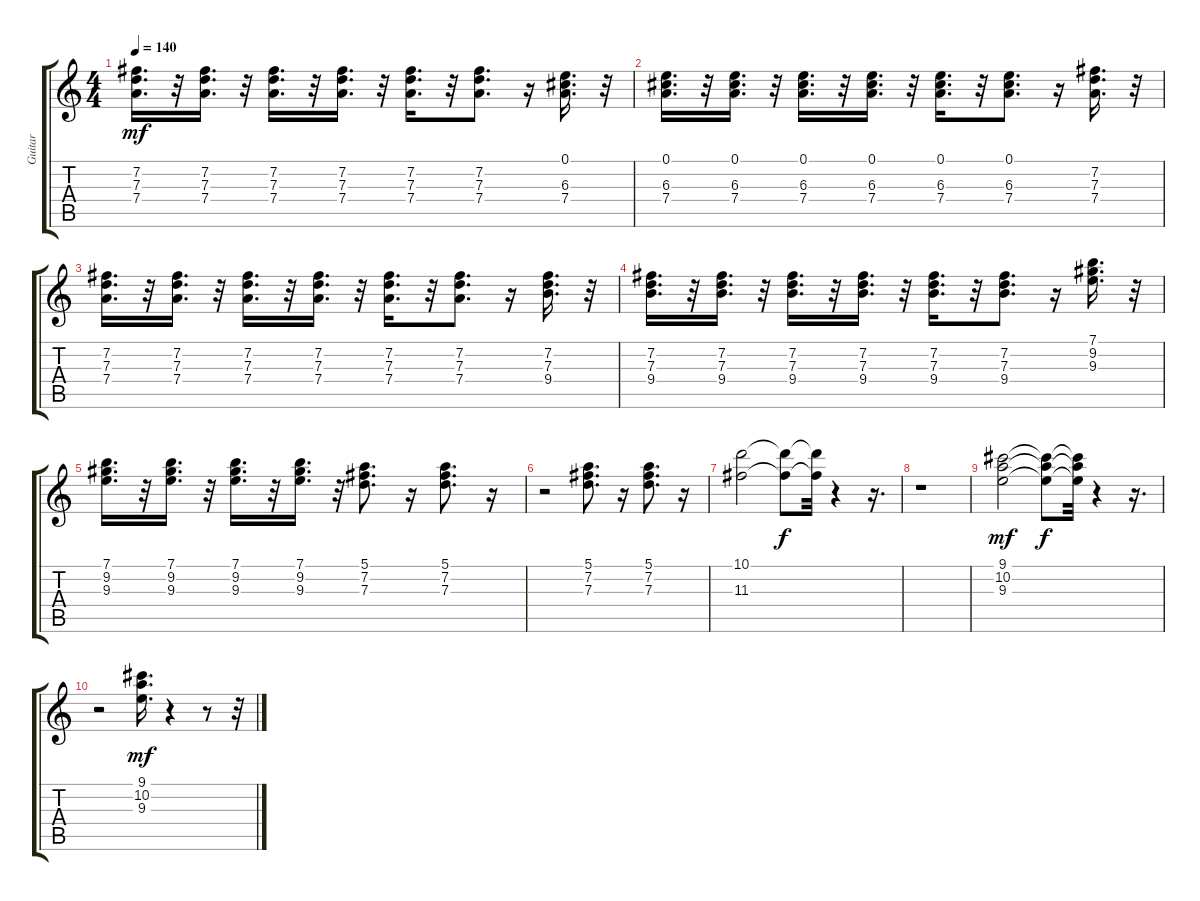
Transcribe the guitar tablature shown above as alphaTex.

\track ("Guitar" "Guitar") {instrument overdrivenguitar}
\staff {score tabs}
\tuning (E4 B3 G3 D3 A2 E2) {hide}
\ts (4 4)
\tempo 140
\clef g2
\ks c
(7.2 7.3 7.4).16{d dy mf} r.32 (7.2 7.3 7.4).16{d} r.32 (7.2 7.3 7.4).16{d} r.32 (7.2 7.3 7.4).16{d} r.32 (7.2 7.3 7.4).16{d} r.32 (7.2 7.3 7.4).8{d} r.16 (0.1 6.3 7.4).16{d} r.32 |
(0.1 6.3 7.4).16{d} r.32 (0.1 6.3 7.4).16{d} r.32 (0.1 6.3 7.4).16{d} r.32 (0.1 6.3 7.4).16{d} r.32 (0.1 6.3 7.4).16{d} r.32 (0.1 6.3 7.4).8{d} r.16 (7.2 7.3 7.4).16{d} r.32 |
(7.2 7.3 7.4).16{d} r.32 (7.2 7.3 7.4).16{d} r.32 (7.2 7.3 7.4).16{d} r.32 (7.2 7.3 7.4).16{d} r.32 (7.2 7.3 7.4).16{d} r.32 (7.2 7.3 7.4).8{d} r.16 (7.2 7.3 9.4).16{d} r.32 |
(7.2 7.3 9.4).16{d} r.32 (7.2 7.3 9.4).16{d} r.32 (7.2 7.3 9.4).16{d} r.32 (7.2 7.3 9.4).16{d} r.32 (7.2 7.3 9.4).16{d} r.32 (7.2 7.3 9.4).8{d} r.16 (7.1 9.2 9.3).16{d} r.32 |
(7.1 9.2 9.3).16{d} r.32 (7.1 9.2 9.3).16{d} r.32 (7.1 9.2 9.3).16{d} r.32 (7.1 9.2 9.3).16{d} r.32 (5.1 7.2 7.3).8{d} r.16 (5.1 7.2 7.3).8{d} r.16 |
r.2 (5.1 7.2 7.3).8{d} r.16 (5.1 7.2 7.3).8{d} r.16 |
(10.1 11.3).2 (10.1{t} 11.3{t}).8{dy f} (10.1{t} 11.3{t}).32 r.4 r.16{d} |
r.1 |
(9.1 10.2 9.3).2{dy mf} (9.1{t} 10.2{t} 9.3{t}).8{dy f} (9.1{t} 10.2{t} 9.3{t}).32 r.4 r.16{d} |
r.2 (9.1 10.2 9.3).16{d dy mf} r.4 r.8 r.32
